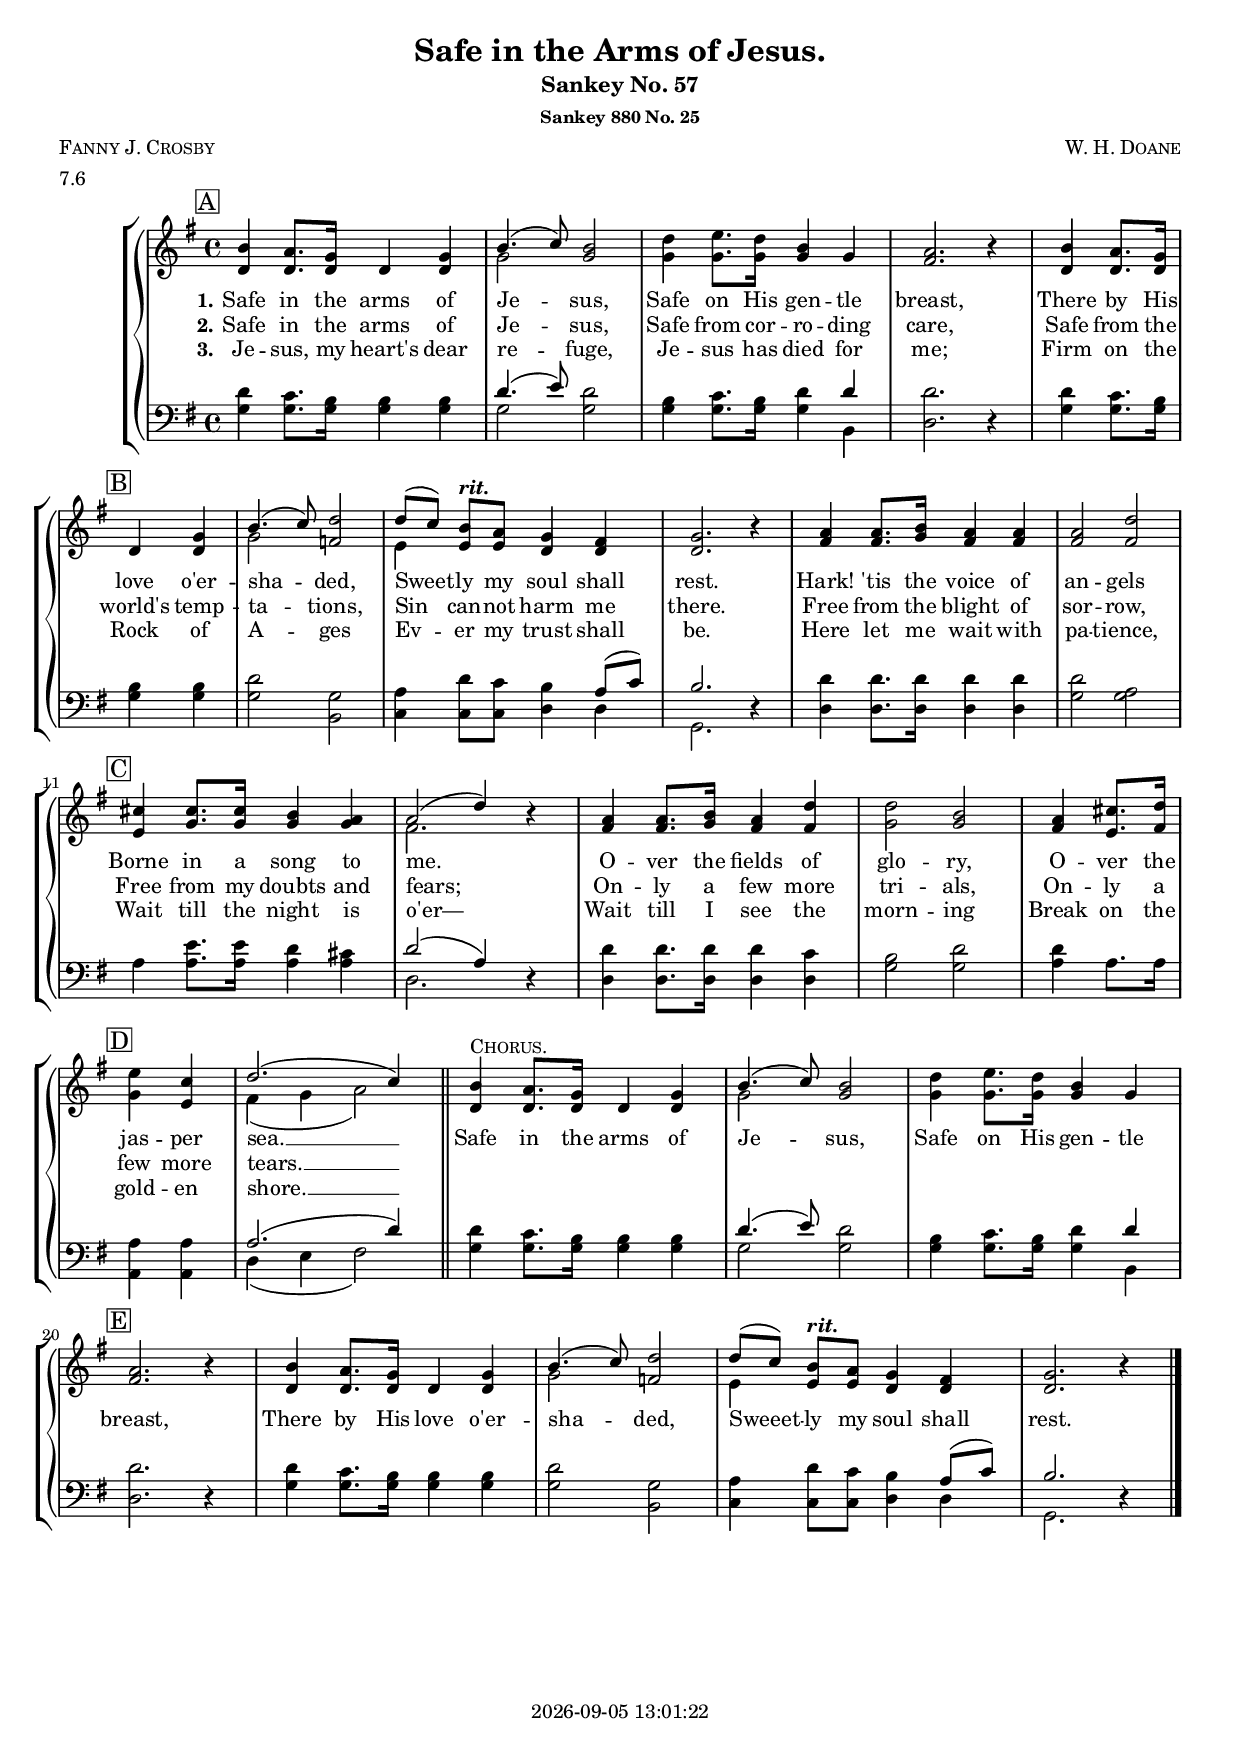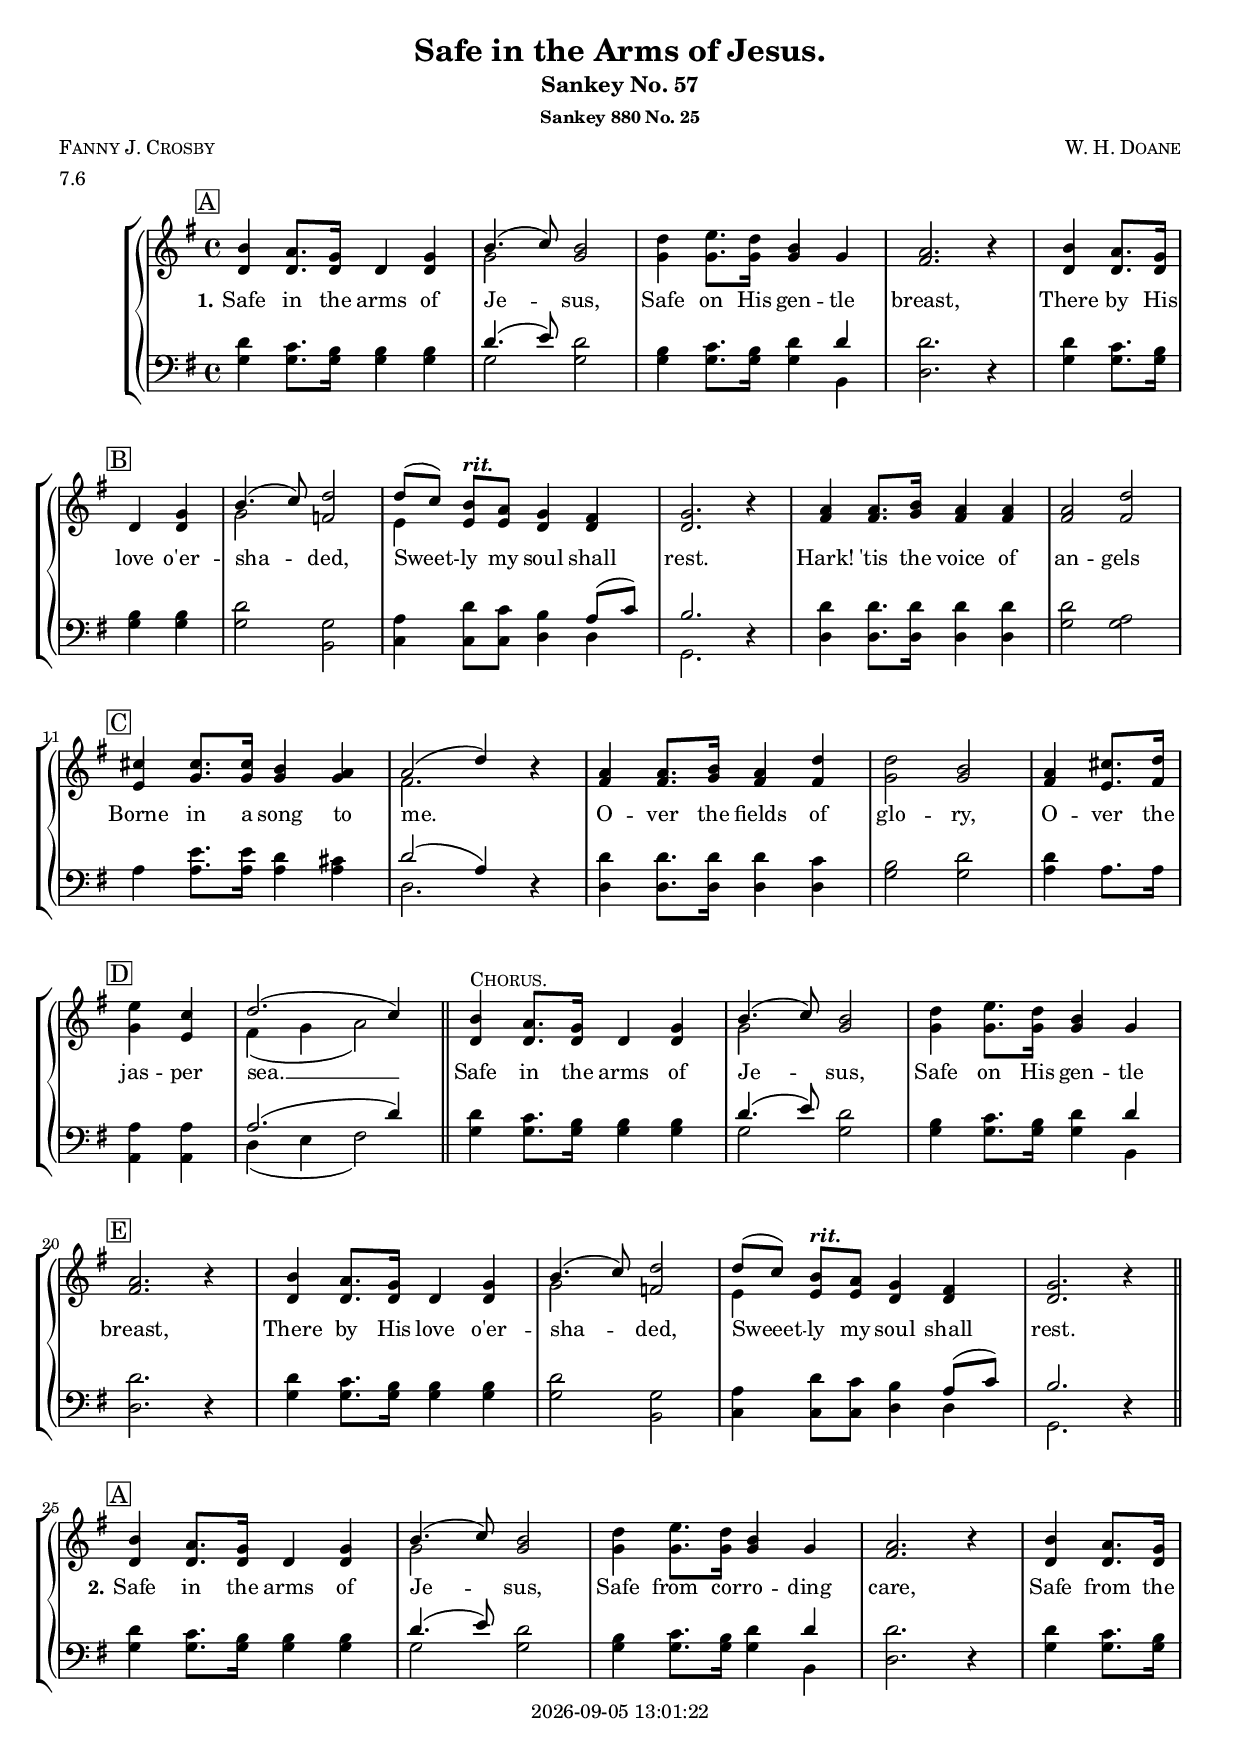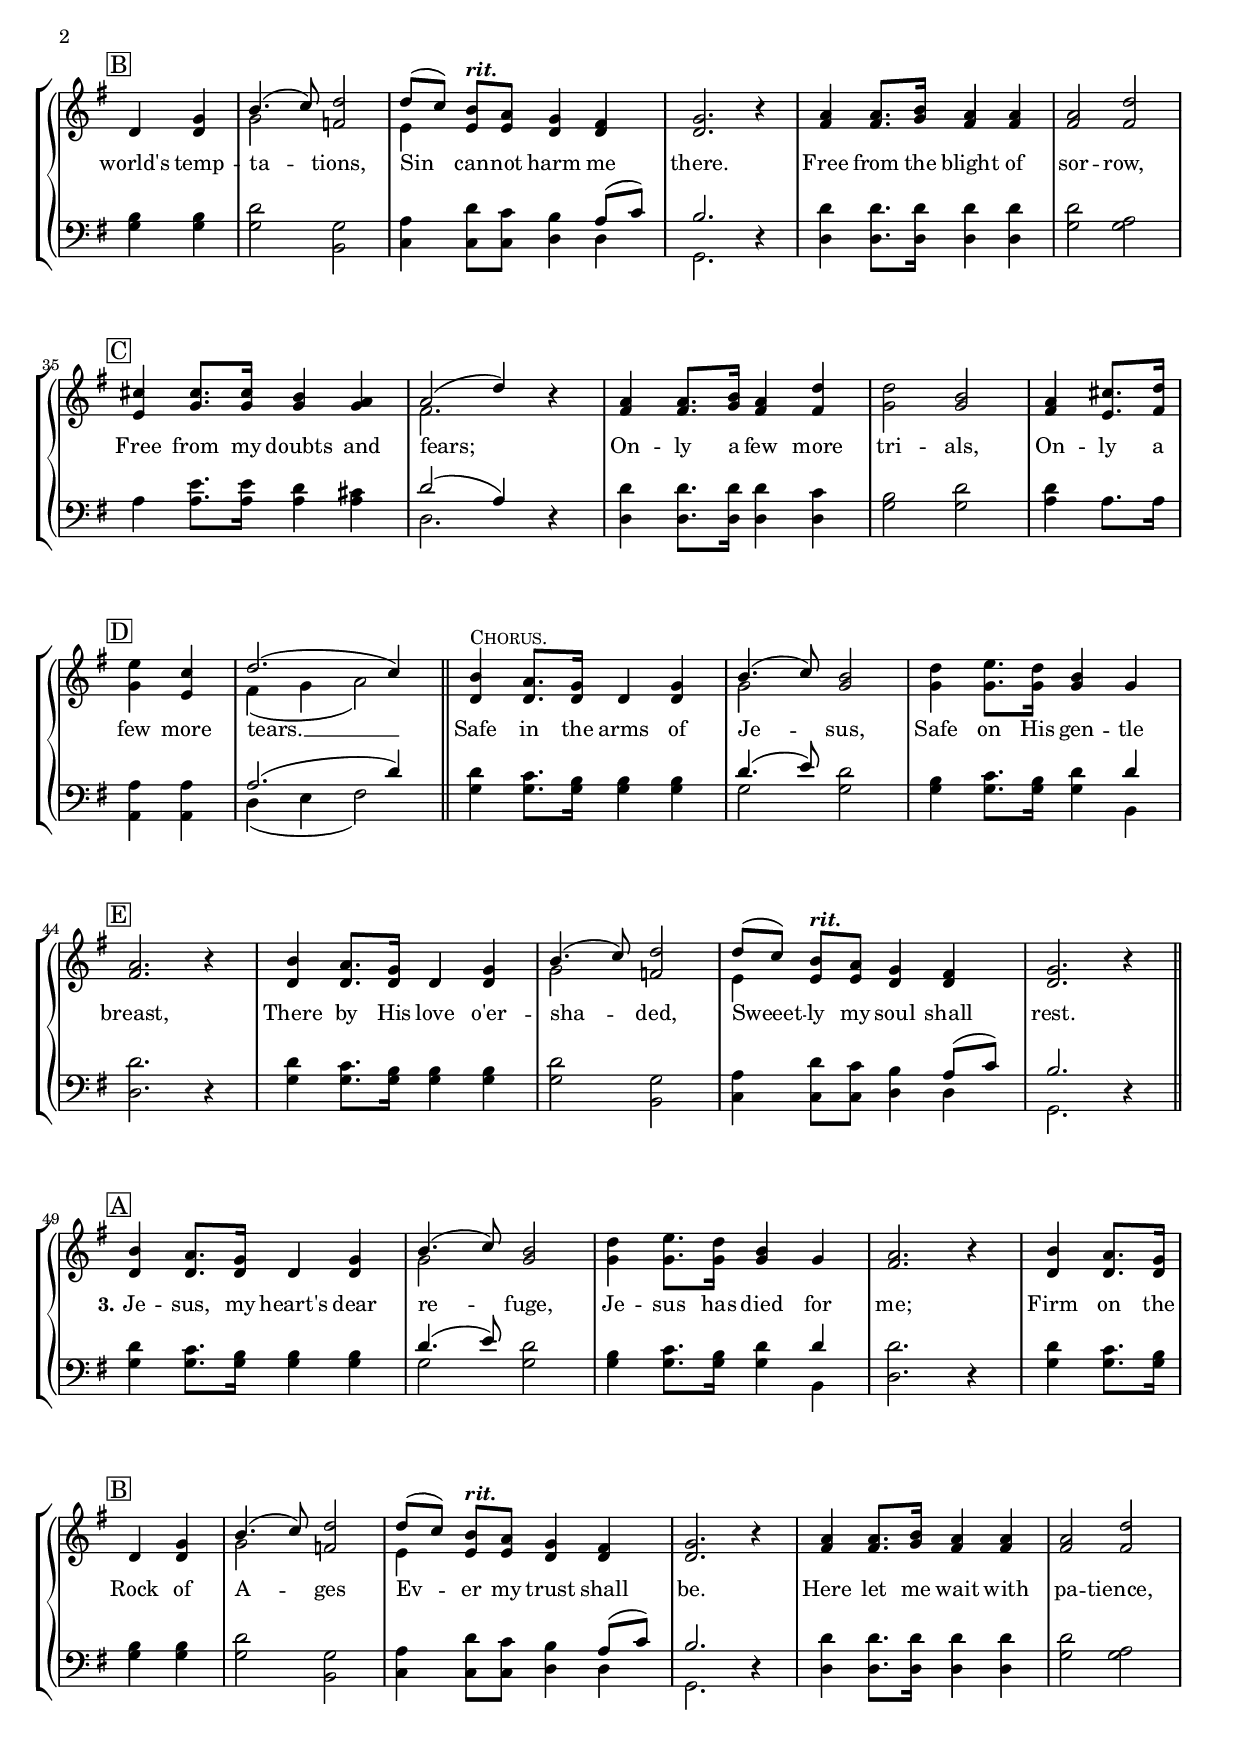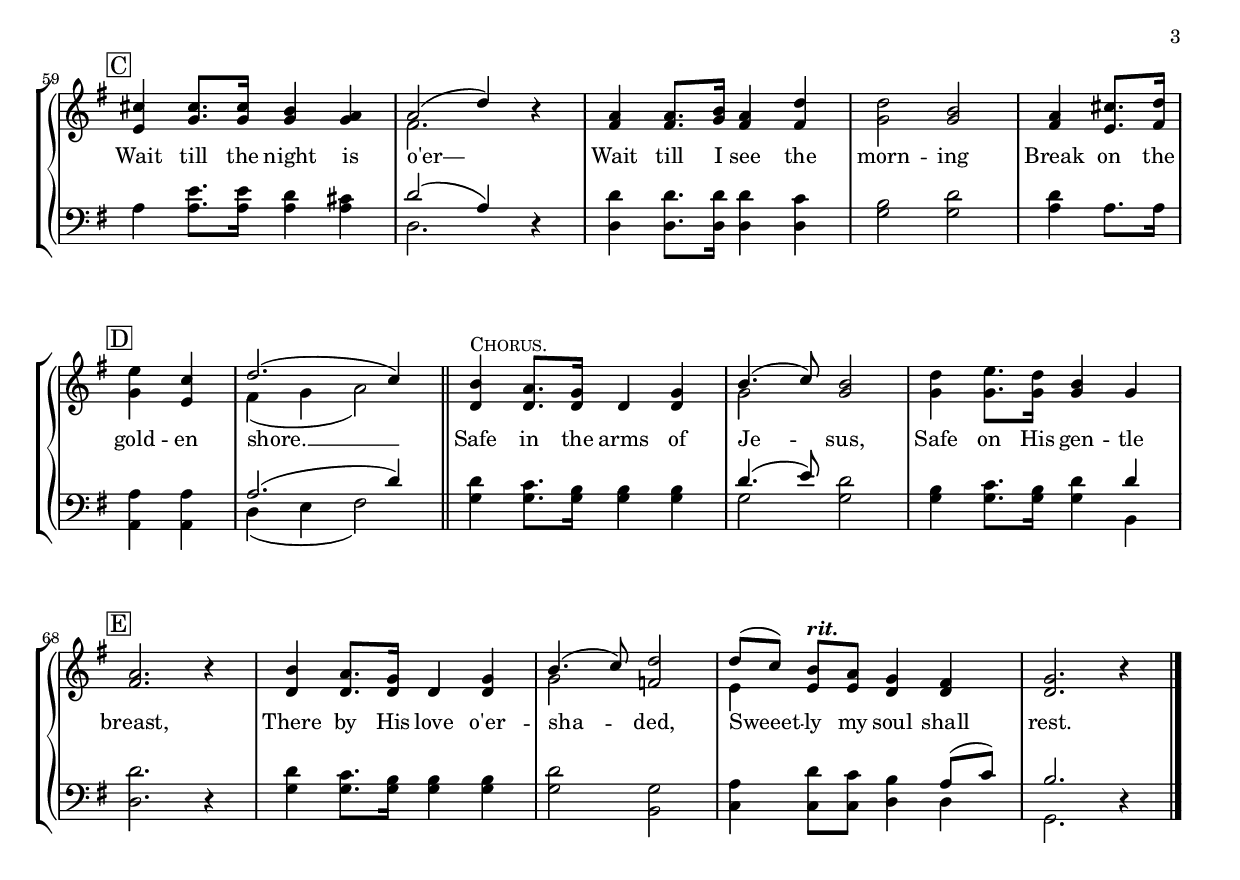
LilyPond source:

\version "2.22.0"

\include "articulate.ly"

today = #(strftime "%Y-%m-%d %H:%M:%S" (localtime (current-time)))

\header {
% centered at top
%  dedication  = "dedication"
  title       = "Safe in the Arms of Jesus."
  subtitle    = "Sankey No. 57"
  subsubtitle = "Sankey 880 No. 25"
%  instrument  = "instrument"
  
% arrangement of following lines:
%
%  poet    composer
%  meter   arranger
%  piece       opus

  composer    = \markup\smallCaps "W. H. Doane"
%  arranger    = "arranger"
%  opus        = "opus"

  poet        = \markup\smallCaps "Fanny J. Crosby"
  meter       = "7.6"

% centered at bottom
% tagline     = "tagline" % default lilypond version
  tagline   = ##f
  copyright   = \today
}

#(set-global-staff-size 17)

global = {
  \key g \major
  \time 4/4
}

RehearsalTrack = {
% \set Score.currentBarNumber = #5
% \mark \markup { \circle "1a" }
  \mark \markup { \box "A" } s1*4 s2
  \mark \markup { \box "B" } s2 s1*5
  \mark \markup { \box "C" } s1*4 s2
  \mark \markup { \box "D" } s2 s1*4
  \mark \markup { \box "E" } s1*5
}

TempoTrack = {
  \tempo 4=120
  s1*6
  s4 \tempo 4=100 s2.
  s1
  \tempo 4=120
  s1*14
  s4 \tempo 4=100 s2.
  s1
}

soprano = \relative {
  b'4 a8. g16 d4 g
  b4.(c8) b2
  d4 e8. d16 b4 g
  a2. r4
  b4 a8. g16 \bar "|" \break \partial 2 d4 g
  b4.(c8) d2 % B
  d8(c) b^\markup\bold\italic rit. a g4 fis
  g2. r4
  a4 a8. b16 a4 a
  a2 d \break
  cis4 cis8. cis16 b4 a % C
  a2(d4) r
  a4 a8. b16 a4 d
  d2 b
  a4 cis8. d16 \bar "|" \break \partial 2 e4 cis
  d2.(c4) \bar "||" % D
  b4^\markup\smallCaps Chorus.  a8. g16 d4 g
  b4.(c8) b2
  d4 e8. d16 b4 g
  a2. r4 % E
  b4 a8. g16 d4 g
  b4.(c8) d2
  d8(c) b^\markup\bold\italic rit. a g4 fis
  g2. r4
}

alto = \relative {
  d'4 d8. d16 d4 d
  g2 g
  g4 8. 16 4 4
  fis2. r4
  d4 8. 16 4 4
  g2 f % B
  e4 8 8 d4 d
  d2. r4
  fis4 8. g16 fis4 fis
  fis2 fis
  e4 g8. 16 4 4 % C
  fis2. r4
  fis4 8. g16 fis4 fis
  g2 g
  fis4 e8. fis16 g4 e
  fis4(g a2) % D
  d,4 8. 16 4 4
  g2 g
  g4 8. 16 4 4
  fis2. r4 % E
  d4 8. 16 4 4
  g2 f
  e4 8 8 d4 d
  d2. r4
}

tenor = \relative {
  d'4 c8. b16 b4 b
  d4.(e8) d2
  b4 c8. b16 d4 d
  d2. r4
  d4 c8. b16 b4 b
  d2 g, % B
  a4 d8 c b4 a8(c)
  b2. r4
  d4 8. 16 4 4
  d2 a
  a4 e'8. 16 d4 cis % C
  d2(a4) r
  d4 8. 16 4 c
  b2 d
  d4 a8. 16 4 4
  a2.(d4) % D
  d4 c8. b16 4 4
  d4.(e8) d2
  b4 c8. b16 d4 d
  d2. r4 % E
  d4 c8. b16 4 4
  d2 g,
  a4 d8 c b4 a8(c)
  b2. r4
}

bass= \relative {
  g4 8. 16 4 4
  g2 g
  g4 8. 16 4 b,
  d2. r4
  g4 8. 16 4 4
  g2 b, % B
  c4 c8 c d4 d
  g,2. r4
  d'4 8. 16 4 4
  g2 g
  a4 8. 16 4 4 % C
  d,2. r4
  d4 8. 16 4 4
  g2 g
  a4 8. 16 a,4 a
  d4(e fis2) % D
  g4 8. 16 4 4
  g2 g
  g4 8. 16 4 b,
  d2. r4 % E
  g4 8. 16 4 4
  g2 b,
  c4 8 8 d4 d
  g,2. r4
}

chorus = \lyricmode {
  Safe in the arms of Je -- sus,
  Safe on His gen -- tle breast,
  There by His love o'er -- sha -- ded,
  Sweeet -- ly my soul shall rest.
}

wordsOne = \lyricmode {
  \set stanza = "1."
  Safe in the arms of Je -- sus,
  Safe on His gen -- tle breast,
  There by His love o'er -- sha -- ded,
  Sweet -- ly my soul shall rest.
  Hark! 'tis the voice of an -- gels
  Borne in a song to me.
  O -- ver the fields of glo -- ry,
  O -- ver the jas -- per sea. __
}
  
wordsTwo = \lyricmode {
  \set stanza = "2."
  Safe in the arms of Je -- sus,
  Safe from cor -- ro -- ding care,
  Safe from the world's temp -- ta -- tions,
  Sin can -- not harm me there.
  Free from the blight of sor -- row,
  Free from my doubts and fears;
  On -- ly a few more tri -- als,
  On -- ly a few more tears. __
}
  
wordsThree = \lyricmode {
  \set stanza = "3."
  Je -- sus, my heart's dear re -- fuge,
  Je -- sus has died for me;
  Firm on the Rock of A -- ges
  Ev -- er my trust shall be.
  Here let me wait with pa -- tience,
  Wait till the night is o'er—
  Wait till I see the morn -- ing
  Break on the gold -- en shore. __
}
  
wordsMidi = \lyricmode {
  \set stanza = "1."
  "\nSafe " "in " "the " "arms " "of " Je "sus, "
  "\nSafe " "on " "His " gen "tle " "breast, "
  "\nThere " "by " "His " "love " o'er sha "ded, "
  "\nSweet" "ly " "my " "soul " "shall " "rest. "
  "\nHark! " "'tis " "the " "voice " "of " an "gels "
  "\nBorne " "in " "a " "song " "to " "me. "
  "\nO" "ver " "the " "fields " "of " glo "ry, "
  "\nO" "ver " "the " jas "per " "sea. " 
  "\nSafe " "in " "the " "arms " "of " Je "sus, "
  "\nSafe " "on " "His " gen "tle " "breast, "
  "\nThere " "by " "His " "love " o'er sha "ded, "
  "\nSweeet" "ly " "my " "soul " "shall " "rest. "

  \set stanza = "2."
  "\nSafe " "in " "the " "arms " "of " Je "sus, "
  "\nSafe " "from " cor ro "ding " "care, "
  "\nSafe " "from " "the " "world's " temp ta "tions, "
  "\nSin " can "not " "harm " "me " "there. "
  "\nFree " "from " "the " "blight " "of " sor "row, "
  "\nFree " "from " "my " "doubts " "and " "fears; "
  "\nOn" "ly " "a " "few " "more " tri "als, "
  "\nOn" "ly " "a " "few " "more " "tears. " 
  "\nSafe " "in " "the " "arms " "of " Je "sus, "
  "\nSafe " "on " "His " gen "tle " "breast, "
  "\nThere " "by " "His " "love " o'er sha "ded, "
  "\nSweeet" "ly " "my " "soul " "shall " "rest. "

  \set stanza = "3."
  "\nJe" "sus, " "my " "heart's " "dear " re "fuge, "
  "\nJe" "sus " "has " "died " "for " "me; "
  "\nFirm " "on " "the " "Rock " "of " A "ges "
  "\nEv" "er " "my " "trust " "shall " "be. "
  "\nHere " "let " "me " "wait " "with " pa "tience, "
  "\nWait " "till " "the " "night " "is " "o'er— "
  "\nWait " "till " "I " "see " "the " morn "ing "
  "\nBreak " "on " "the " gold "en " "shore. " 
  "\nSafe " "in " "the " "arms " "of " Je "sus, "
  "\nSafe " "on " "His " gen "tle " "breast, "
  "\nThere " "by " "His " "love " o'er sha "ded, "
  "\nSweeet" "ly " "my " "soul " "shall " "rest. "
}
  
nl = { \bar "||" \break }

\book {
  \bookOutputSuffix "repeat"
  \score {
    \context GrandStaff <<
      <<
        \new ChoirStaff <<
                                  % Joint soprano/alto staff
          \new Staff \with { printPartCombineTexts = ##f }
          <<
            \new Voice \RehearsalTrack
            \new NullVoice = "aligner" \soprano
            \new Voice = "women" \partCombine { \global \soprano \bar "|." } { \global \alto }
            \new Lyrics \lyricsto "aligner" { \wordsOne \chorus }
            \new Lyrics \lyricsto "aligner"   \wordsTwo
            \new Lyrics \lyricsto "aligner"   \wordsThree
          >>
                                  % Joint tenor/bass staff
          \new Staff \with { printPartCombineTexts = ##f }
          <<
            \clef "bass"
            \new Voice = "men" \partCombine { \global \tenor } { \global \bass }
          >>
        >>
      >>
    >>
    \layout {
      indent = 1.5\cm
      \context {
        \Staff \RemoveAllEmptyStaves
      }
    }
  }
}

\book {
  \bookOutputSuffix "single"
  \score {
    \context GrandStaff <<
      <<
        \new ChoirStaff <<
                                  % Joint soprano/alto staff
          \new Staff \with { printPartCombineTexts = ##f }
          <<
            \new Voice {
               \RehearsalTrack
               \RehearsalTrack
               \RehearsalTrack
            }
            \new NullVoice = "aligner" { \soprano \soprano \soprano }
            \new Voice = "women" \partCombine { \global \soprano \soprano \soprano \bar "|." }
                                               { \global \alto \nl \alto \nl \alto }
            \new Lyrics \lyricsto "aligner" { \wordsOne   \chorus
                                              \wordsTwo   \chorus
                                              \wordsThree \chorus
                                            }
          >>
                                  % Joint tenor/bass staff
          \new Staff \with { printPartCombineTexts = ##f }
          <<
            \clef "bass"
            \new Voice = "men" \partCombine { \global \tenor \tenor \tenor }
                                            { \global \bass \bass \bass }
          >>
        >>
      >>
    >>
    \layout {
      indent = 1.5\cm
      \context {
        \Staff \RemoveAllEmptyStaves
      }
    }
  }
}

\book {
  \bookOutputSuffix "midi"
  \score {
%    \articulate
    \context GrandStaff <<
      <<
        \new ChoirStaff <<
                                  % Joint soprano/alto staff
          \new Staff \with { printPartCombineTexts = ##f }
          <<
            \new Voice {
              \TempoTrack
              \TempoTrack
              \TempoTrack
            }
            \new NullVoice = "aligner" { \soprano \soprano \soprano }
            \new Voice = "women" \partCombine { \global \soprano \soprano \soprano \bar "|." }
                                               { \global \alto \nl \alto \nl \alto }
            \new Lyrics \lyricsto "aligner" \wordsMidi
          >>
                                  % Joint tenor/bass staff
          \new Staff \with { printPartCombineTexts = ##f }
          <<
            \clef "bass"
            \new Voice = "men" \partCombine { \global \tenor \tenor \tenor }
                                            { \global \bass \bass \bass }
          >>
        >>
      >>
    >>
    \midi {}
  }
}
